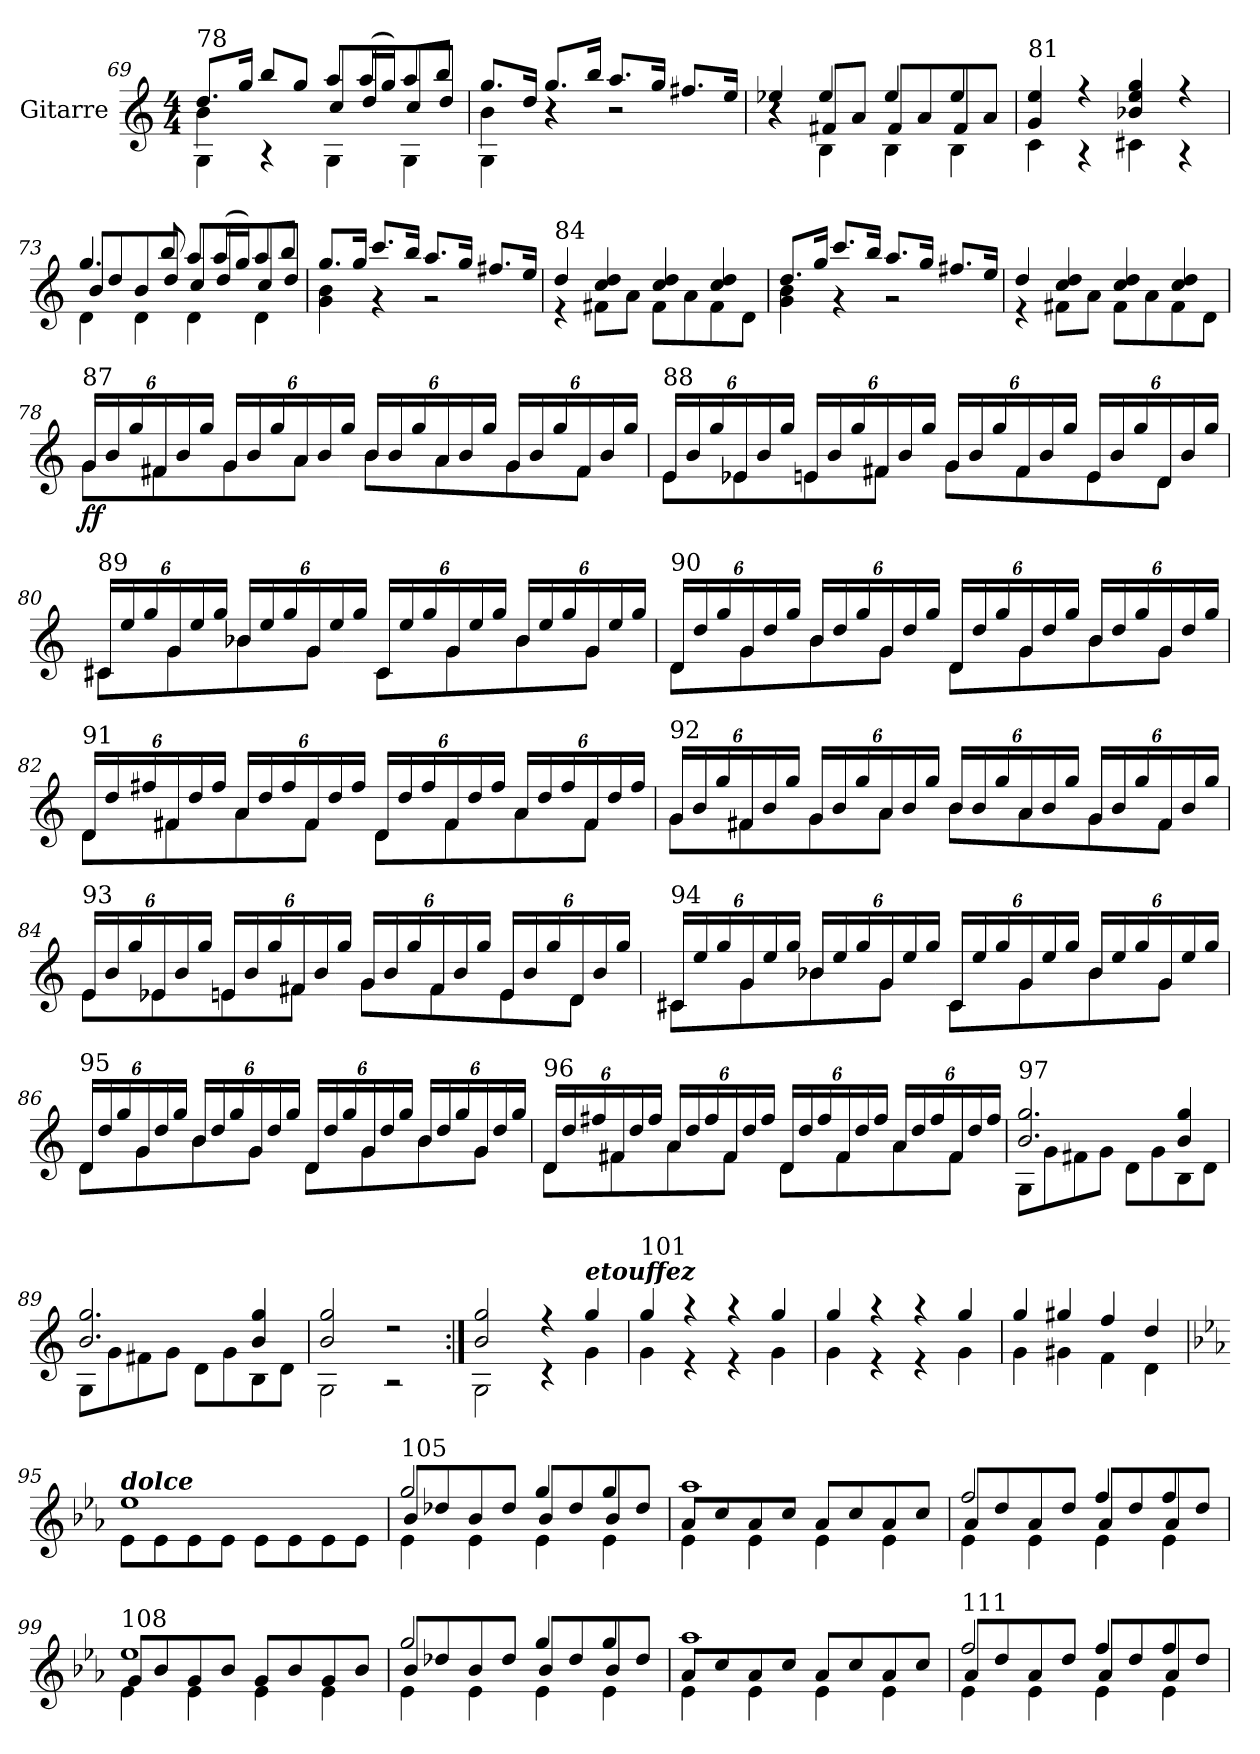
**kern	**dynam
*part1	*part1
*staff1	*staff1
*I"Gitarre	*
!!LO:LB:g=z
*clefG2	*
*k[]	*
*M4/4	*
=69	=69
*^	*
*	*^	*
!LO:TX:a:t=78	!	!	!
8.dd/L	4G\	4b\	.
16gg/Jk	.	.	.
8bb/L	4r	4ryy	.
8gg/J	.	.	.
8aa/L	4G\	8cc/L	.
(16aa/L	.	8dd/	.
16gg/JJ)	.	.	.
8aa/L	4G\	8cc/	.
8bb/J	.	8dd/J	.
=70	=70	=70	=70
8.gg/L	4G\	4b\	.
16dd/Jk	.	.	.
8.gg/L	4r	4r	.
16bb/Jk	.	.	.
8.aa/L	2r	2r	.
16gg/Jk	.	.	.
8.ff#X/L	.	.	.
16ee/Jk	.	.	.
=71	=71	=71	=71
4ee-X/	4r	4r	.
4ee-/	4B\	8f#X/L	.
.	.	8a/J	.
4ee-/	4B\	8f#/L	.
.	.	8a/	.
4ee-/	4B\	8f#/	.
.	.	8a/J	.
!!LO:LB:g=z	!!	!!
=72	=72	=72	=72
!LO:TX:a:t=81	!	!	!
*	*v	*v	*
4g/ 4ee/	4c\	.
4r	4r	.
4b-X/ 4ee/ 4gg/	4c#X\	.
4r	4r	.
=73	=73	=73
*	*^	*
4.gg/	4d\	8b/L	.
.	.	8dd/	.
.	4d\	8b/	.
8bb/	.	8dd/J	.
8aa/L	4d\	8cc/L	.
(16aa/L	.	8dd/	.
16gg/JJ)	.	.	.
8aa/L	4d\	8cc/	.
8bb/J	.	8dd/J	.
*	*v	*v	*
=74	=74	=74
8.gg/L	4g\ 4b\	.
16gg/Jk	.	.
8.ccc/L	4r	.
16bb/Jk	.	.
8.aa/L	2r	.
16gg/Jk	.	.
8.ff#X/L	.	.
16ee/Jk	.	.
!!LO:LB:g=z	!!
=75	=75	=75
!LO:TX:a:t=84	!	!
4dd/	4r	.
4cc/ 4dd/	8f#X\L	.
.	8a\J	.
4cc/ 4dd/	8f#\L	.
.	8a\	.
4cc/ 4dd/	8f#\	.
.	8d\J	.
=76	=76	=76
8.dd/L	4g\ 4b\	.
16gg/Jk	.	.
8.ccc/L	4r	.
16bb/Jk	.	.
8.aa/L	2r	.
16gg/Jk	.	.
8.ff#X/L	.	.
16ee/Jk	.	.
=77	=77	=77
4dd/	4r	.
4cc/ 4dd/	8f#X\L	.
.	8a\J	.
4cc/ 4dd/	8f#\L	.
.	8a\	.
4cc/ 4dd/	8f#\	.
.	8d\J	.
!!LO:LB:g=z	!!
=78	=78	=78
*Xbrackettup	*	*
!LO:TX:a:t=87	!	!
!	!	!LO:DY:b
24g/LL	8g\L	ff
24b/	.	.
24gg/	.	.
24f#X/	8f#\	.
24b/	.	.
24gg/JJ	.	.
24g/LL	8g\	.
24b/	.	.
24gg/	.	.
24a/	8a\J	.
24b/	.	.
24gg/JJ	.	.
24b/LL	8b\L	.
24b/	.	.
24gg/	.	.
24a/	8a\	.
24b/	.	.
24gg/JJ	.	.
24g/LL	8g\	.
24b/	.	.
24gg/	.	.
24f#/	8f#\J	.
24b/	.	.
24gg/JJ	.	.
!!LO:LB:g=z	!!
=79	=79	=79
!LO:TX:a:t=88	!	!
24e/LL	8e\L	.
24b/	.	.
24gg/	.	.
24e-X/	8e-\	.
24b/	.	.
24gg/JJ	.	.
24en/LL	8e\	.
24b/	.	.
24gg/	.	.
24f#X/	8f#\J	.
24b/	.	.
24gg/JJ	.	.
24g/LL	8g\L	.
24b/	.	.
24gg/	.	.
24f#/	8f#\	.
24b/	.	.
24gg/JJ	.	.
24e/LL	8e\	.
24b/	.	.
24gg/	.	.
24d/	8d\J	.
24b/	.	.
24gg/JJ	.	.
!!LO:LB:g=z	!!
=80	=80	=80
!LO:TX:a:t=89	!	!
24c#X/LL	8c#\L	.
24ee/	.	.
24gg/	.	.
24g/	8g\	.
24ee/	.	.
24gg/JJ	.	.
24b-X/LL	8b-\	.
24ee/	.	.
24gg/	.	.
24g/	8g\J	.
24ee/	.	.
24gg/JJ	.	.
24c#/LL	8c#\L	.
24ee/	.	.
24gg/	.	.
24g/	8g\	.
24ee/	.	.
24gg/JJ	.	.
24b-/LL	8b-\	.
24ee/	.	.
24gg/	.	.
24g/	8g\J	.
24ee/	.	.
24gg/JJ	.	.
!!LO:LB:g=z	!!
=81	=81	=81
!LO:TX:a:t=90	!	!
24d/LL	8d\L	.
24dd/	.	.
24gg/	.	.
24g/	8g\	.
24dd/	.	.
24gg/JJ	.	.
24b/LL	8b\	.
24dd/	.	.
24gg/	.	.
24g/	8g\J	.
24dd/	.	.
24gg/JJ	.	.
24d/LL	8d\L	.
24dd/	.	.
24gg/	.	.
24g/	8g\	.
24dd/	.	.
24gg/JJ	.	.
24b/LL	8b\	.
24dd/	.	.
24gg/	.	.
24g/	8g\J	.
24dd/	.	.
24gg/JJ	.	.
!!LO:LB:g=z	!!
=82	=82	=82
!LO:TX:a:t=91	!	!
24d/LL	8d\L	.
24dd/	.	.
24ff#X/	.	.
24f#X/	8f#\	.
24dd/	.	.
24ff#/JJ	.	.
24a/LL	8a\	.
24dd/	.	.
24ff#/	.	.
24f#/	8f#\J	.
24dd/	.	.
24ff#/JJ	.	.
24d/LL	8d\L	.
24dd/	.	.
24ff#/	.	.
24f#/	8f#\	.
24dd/	.	.
24ff#/JJ	.	.
24a/LL	8a\	.
24dd/	.	.
24ff#/	.	.
24f#/	8f#\J	.
24dd/	.	.
24ff#/JJ	.	.
!!LO:PB:g=z	!!
=83	=83	=83
!LO:TX:a:t=92	!	!
24g/LL	8g\L	.
24b/	.	.
24gg/	.	.
24f#X/	8f#\	.
24b/	.	.
24gg/JJ	.	.
24g/LL	8g\	.
24b/	.	.
24gg/	.	.
24a/	8a\J	.
24b/	.	.
24gg/JJ	.	.
24b/LL	8b\L	.
24b/	.	.
24gg/	.	.
24a/	8a\	.
24b/	.	.
24gg/JJ	.	.
24g/LL	8g\	.
24b/	.	.
24gg/	.	.
24f#/	8f#\J	.
24b/	.	.
24gg/JJ	.	.
!!LO:LB:g=z	!!
=84	=84	=84
!LO:TX:a:t=93	!	!
24e/LL	8e\L	.
24b/	.	.
24gg/	.	.
24e-X/	8e-\	.
24b/	.	.
24gg/JJ	.	.
24en/LL	8e\	.
24b/	.	.
24gg/	.	.
24f#X/	8f#\J	.
24b/	.	.
24gg/JJ	.	.
24g/LL	8g\L	.
24b/	.	.
24gg/	.	.
24f#/	8f#\	.
24b/	.	.
24gg/JJ	.	.
24e/LL	8e\	.
24b/	.	.
24gg/	.	.
24d/	8d\J	.
24b/	.	.
24gg/JJ	.	.
!!LO:LB:g=z	!!
=85	=85	=85
!LO:TX:a:t=94	!	!
24c#X/LL	8c#\L	.
24ee/	.	.
24gg/	.	.
24g/	8g\	.
24ee/	.	.
24gg/JJ	.	.
24b-X/LL	8b-\	.
24ee/	.	.
24gg/	.	.
24g/	8g\J	.
24ee/	.	.
24gg/JJ	.	.
24c#/LL	8c#\L	.
24ee/	.	.
24gg/	.	.
24g/	8g\	.
24ee/	.	.
24gg/JJ	.	.
24b-/LL	8b-\	.
24ee/	.	.
24gg/	.	.
24g/	8g\J	.
24ee/	.	.
24gg/JJ	.	.
!!LO:LB:g=z	!!
=86	=86	=86
!LO:TX:a:t=95	!	!
24d/LL	8d\L	.
24dd/	.	.
24gg/	.	.
24g/	8g\	.
24dd/	.	.
24gg/JJ	.	.
24b/LL	8b\	.
24dd/	.	.
24gg/	.	.
24g/	8g\J	.
24dd/	.	.
24gg/JJ	.	.
24d/LL	8d\L	.
24dd/	.	.
24gg/	.	.
24g/	8g\	.
24dd/	.	.
24gg/JJ	.	.
24b/LL	8b\	.
24dd/	.	.
24gg/	.	.
24g/	8g\J	.
24dd/	.	.
24gg/JJ	.	.
!!LO:LB:g=z	!!
=87	=87	=87
!LO:TX:a:t=96	!	!
24d/LL	8d\L	.
24dd/	.	.
24ff#X/	.	.
24f#X/	8f#\	.
24dd/	.	.
24ff#/JJ	.	.
24a/LL	8a\	.
24dd/	.	.
24ff#/	.	.
24f#/	8f#\J	.
24dd/	.	.
24ff#/JJ	.	.
24d/LL	8d\L	.
24dd/	.	.
24ff#/	.	.
24f#/	8f#\	.
24dd/	.	.
24ff#/JJ	.	.
24a/LL	8a\	.
24dd/	.	.
24ff#/	.	.
24f#/	8f#\J	.
24dd/	.	.
24ff#/JJ	.	.
!!LO:LB:g=z	!!
=88	=88	=88
!LO:TX:a:t=97	!	!
2.b/ 2.gg/	8G\L	.
.	8g\	.
.	8f#X\	.
.	8g\J	.
.	8d\L	.
.	8g\	.
4b/ 4gg/	8B\	.
.	8d\J	.
=89	=89	=89
2.b/ 2.gg/	8G\L	.
.	8g\	.
.	8f#X\	.
.	8g\J	.
.	8d\L	.
.	8g\	.
4b/ 4gg/	8B\	.
.	8d\J	.
=90	=90	=90
2b/ 2gg/	2G\	.
2r	2r	.
=91:|!	=91:|!	=91:|!
2b/ 2gg/	2G\	.
4r	4r	.
!LO:TX:a:Bi:t=etouffez	!	!
4gg/	4g\	.
!!LO:LB:g=z	!!
=92	=92	=92
!LO:TX:a:t=101	!	!
4gg/	4g\	.
4r	4r	.
4r	4r	.
4gg/	4g\	.
=93	=93	=93
4gg/	4g\	.
4r	4r	.
4r	4r	.
4gg/	4g\	.
=94	=94	=94
4gg/	4g\	.
4gg#X/	4g#X\	.
4ff/	4f\	.
4dd/	4d\	.
=95	=95	=95
*k[b-e-a-]	*	*
!LO:TX:a:Bi:t=dolce	!	!
1ee-	8e-\L	.
.	8e-\	.
.	8e-\	.
.	8e-\J	.
.	8e-\L	.
.	8e-\	.
.	8e-\	.
.	8e-\J	.
!!LO:LB:g=z	!!
=96	=96	=96
*	*^	*
!LO:TX:a:t=105	!	!	!
2gg/	4e-\	8b-/L	.
.	.	8dd-X/	.
.	4e-\	8b-/	.
.	.	8dd-/J	.
4gg/	4e-\	8b-/L	.
.	.	8dd-/	.
4gg/	4e-\	8b-/	.
.	.	8dd-/J	.
=97	=97	=97	=97
1aa-	4e-\	8a-/L	.
.	.	8cc/	.
.	4e-\	8a-/	.
.	.	8cc/J	.
.	4e-\	8a-/L	.
.	.	8cc/	.
.	4e-\	8a-/	.
.	.	8cc/J	.
=98	=98	=98	=98
2ff/	4e-\	8a-/L	.
.	.	8dd/	.
.	4e-\	8a-/	.
.	.	8dd/J	.
4ff/	4e-\	8a-/L	.
.	.	8dd/	.
4ff/	4e-\	8a-/	.
.	.	8dd/J	.
!!LO:LB:g=z	!!	!!
=99	=99	=99	=99
!LO:TX:a:t=108	!	!	!
1ee-	4e-\	8g/L	.
.	.	8b-/	.
.	4e-\	8g/	.
.	.	8b-/J	.
.	4e-\	8g/L	.
.	.	8b-/	.
.	4e-\	8g/	.
.	.	8b-/J	.
=100	=100	=100	=100
2gg/	4e-\	8b-/L	.
.	.	8dd-X/	.
.	4e-\	8b-/	.
.	.	8dd-/J	.
4gg/	4e-\	8b-/L	.
.	.	8dd-/	.
4gg/	4e-\	8b-/	.
.	.	8dd-/J	.
=101	=101	=101	=101
1aa-	4e-\	8a-/L	.
.	.	8cc/	.
.	4e-\	8a-/	.
.	.	8cc/J	.
.	4e-\	8a-/L	.
.	.	8cc/	.
.	4e-\	8a-/	.
.	.	8cc/J	.
!!LO:LB:g=z	!!	!!
=102	=102	=102	=102
!LO:TX:a:t=111	!	!	!
2ff/	4e-\	8a-/L	.
.	.	8dd/	.
.	4e-\	8a-/	.
.	.	8dd/J	.
4ff/	4e-\	8a-/L	.
.	.	8dd/	.
4ff/	4e-\	8a-/	.
.	.	8dd/J	.
*v	*v	*v	*
=	=
*-	*-
